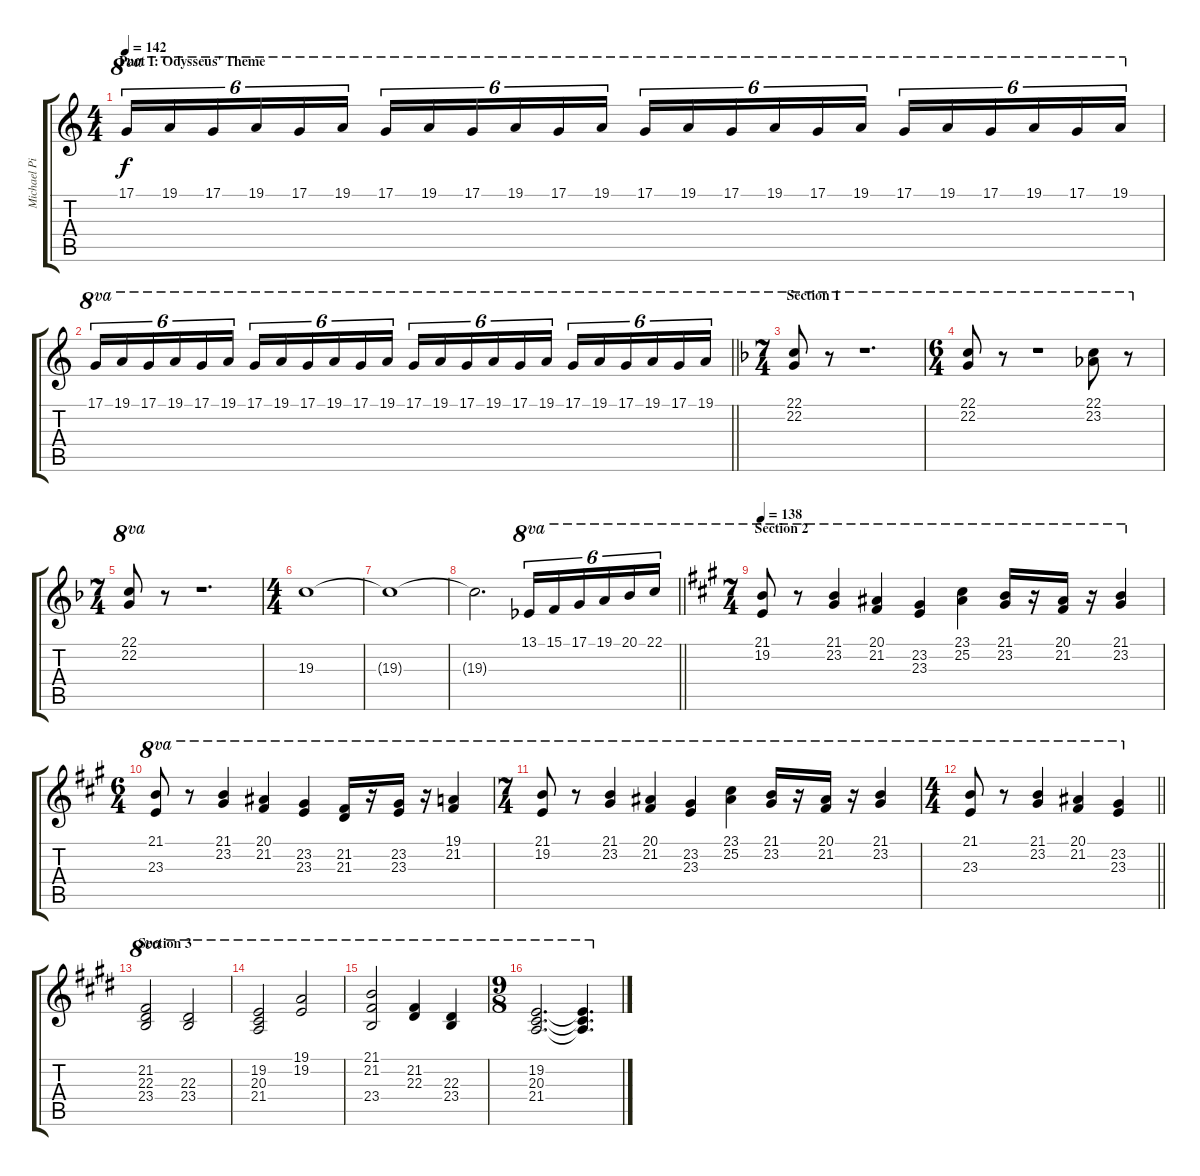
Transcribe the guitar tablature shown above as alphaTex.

\track ("Michael Pinnella (keyboard)" "Michael Pi") {instrument stringensemble1}
\staff {score tabs}
\tuning (D4 A3 F3 C3 G2 D2) {hide}
\ts (4 4)
\section ("" "Part I: Odysseus' Theme")
\tempo 142
\clef g2
\ks c
17.1.16{tu (6 4) ot 8va dy f instrument stringensemble1} 19.1.16{tu (6 4) ot 8va} 17.1.16{tu (6 4) ot 8va} 19.1.16{tu (6 4) ot 8va} 17.1.16{tu (6 4) ot 8va} 19.1.16{tu (6 4) ot 8va} 17.1.16{tu (6 4) ot 8va} 19.1.16{tu (6 4) ot 8va} 17.1.16{tu (6 4) ot 8va} 19.1.16{tu (6 4) ot 8va} 17.1.16{tu (6 4) ot 8va} 19.1.16{tu (6 4) ot 8va} 17.1.16{tu (6 4) ot 8va} 19.1.16{tu (6 4) ot 8va} 17.1.16{tu (6 4) ot 8va} 19.1.16{tu (6 4) ot 8va} 17.1.16{tu (6 4) ot 8va} 19.1.16{tu (6 4) ot 8va} 17.1.16{tu (6 4) ot 8va} 19.1.16{tu (6 4) ot 8va} 17.1.16{tu (6 4) ot 8va} 19.1.16{tu (6 4) ot 8va} 17.1.16{tu (6 4) ot 8va} 19.1.16{tu (6 4) ot 8va} |
\barLineRight lightlight
17.1.16{tu (6 4) ot 8va} 19.1.16{tu (6 4) ot 8va} 17.1.16{tu (6 4) ot 8va} 19.1.16{tu (6 4) ot 8va} 17.1.16{tu (6 4) ot 8va} 19.1.16{tu (6 4) ot 8va} 17.1.16{tu (6 4) ot 8va} 19.1.16{tu (6 4) ot 8va} 17.1.16{tu (6 4) ot 8va} 19.1.16{tu (6 4) ot 8va} 17.1.16{tu (6 4) ot 8va} 19.1.16{tu (6 4) ot 8va} 17.1.16{tu (6 4) ot 8va} 19.1.16{tu (6 4) ot 8va} 17.1.16{tu (6 4) ot 8va} 19.1.16{tu (6 4) ot 8va} 17.1.16{tu (6 4) ot 8va} 19.1.16{tu (6 4) ot 8va} 17.1.16{tu (6 4) ot 8va} 19.1.16{tu (6 4) ot 8va} 17.1.16{tu (6 4) ot 8va} 19.1.16{tu (6 4) ot 8va} 17.1.16{tu (6 4) ot 8va} 19.1.16{tu (6 4) ot 8va} |
\ts (7 4)
\section ("" "Section 1")
\ks dminor
(22.1 22.2).8{ot 8va volume 13 balance 5} r.8{ot 8va} r.1{d ot 8va} |
\ts (6 4)
(22.1 22.2).8{ot 8va} r.8{ot 8va} r.1{ot 8va} (22.1 23.2).8{ot 8va} r.8{ot 8va} |
\ts (7 4)
(22.1 22.2).8{ot 8va} r.8 r.1{d} |
\ts (4 4)
19.3.1 |
19.3{t}.1 |
\barLineRight lightlight
19.3{t}.2{d} 13.1.16{tu (6 4) ot 8va} 15.1.16{tu (6 4) ot 8va} 17.1.16{tu (6 4) ot 8va} 19.1.16{tu (6 4) ot 8va} 20.1.16{tu (6 4) ot 8va} 22.1.16{tu (6 4) ot 8va} |
\ts (7 4)
\section ("" "Section 2")
\tempo 138
\ks f#minor
(21.1 19.2).8{ot 8va} r.8{ot 8va} (21.1 23.2).4{ot 8va} (20.1 21.2).4{ot 8va} (23.2 23.3).4{ot 8va} (23.1 25.2).4{ot 8va} (21.1 23.2).16{ot 8va} r.16{ot 8va} (20.1 21.2).16{ot 8va} r.16{ot 8va} (21.1 23.2).4{ot 8va} |
\ts (6 4)
(21.1 23.3).8{ot 8va} r.8{ot 8va} (21.1 23.2).4{ot 8va} (20.1 21.2).4{ot 8va} (23.2 23.3).4{ot 8va} (21.2 21.3).16{ot 8va} r.16{ot 8va} (23.2 23.3).16{ot 8va} r.16{ot 8va} (19.1 21.2).4{ot 8va} |
\ts (7 4)
(21.1 19.2).8{ot 8va} r.8{ot 8va} (21.1 23.2).4{ot 8va} (20.1 21.2).4{ot 8va} (23.2 23.3).4{ot 8va} (23.1 25.2).4{ot 8va} (21.1 23.2).16{ot 8va} r.16{ot 8va} (20.1 21.2).16{ot 8va} r.16{ot 8va} (21.1 23.2).4{ot 8va} |
\ts (4 4)
\barLineRight lightlight
(21.1 23.3).8{ot 8va} r.8{ot 8va} (21.1 23.2).4{ot 8va} (20.1 21.2).4{ot 8va} (23.2 23.3).4{ot 8va} |
\section ("" "Section 3")
\ks c#minor
(21.2 22.3 23.4).2{ot 8va} (22.3 23.4).2{ot 8va} |
(19.2 20.3 21.4).2{ot 8va} (19.1 19.2).2{ot 8va} |
(21.1 21.2 23.4).2{ot 8va} (21.2 22.3).4{ot 8va} (22.3 23.4).4{ot 8va} |
\ts (9 8)
(19.2 20.3 21.4).2{d ot 8va} (19.2{t} 20.3{t} 21.4{t}).4{d ot 8va}
